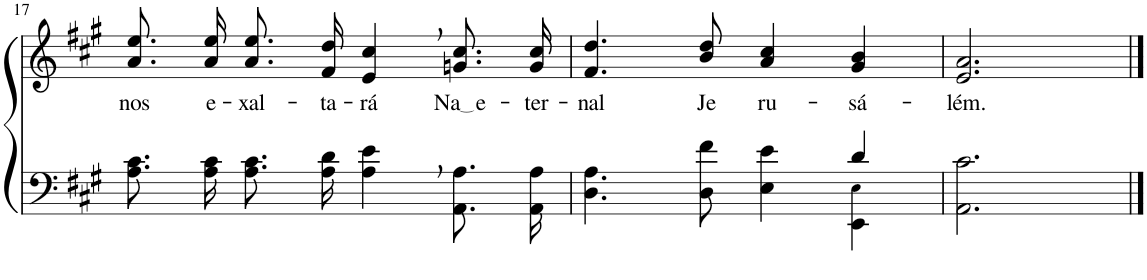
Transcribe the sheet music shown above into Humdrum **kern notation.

**kern	**kern	**text
*part2	*part1	*part1
*staff2	*staff1	*staff1
*I"Parte III e IV	*I"Parte I e II	*
!!LO:PB:g=z
*clefF4	*clefG2	*
*Trd1c2	*Trd1c2	*
*k[f#c#g#]	*k[f#c#g#]	*
*M4/4	*M4/4	*
=17	=17	=17
!	!	!LO:LY:b
8.A\ 8.c#\L	8.a\ 8.ee\L	nos
!	!	!LO:LY:b
16A\ 16c#\Jk	16a\ 16ee\Jk	e-
!	!	!LO:LY:b
8.A\ 8.c#\L	8.a\ 8.ee\L	-xal-
!	!	!LO:LY:b
16A\ 16d\Jk	16f#\ 16dd\Jk	-ta-
!	!	!LO:LY:b
4A\, 4e\,	4e/, 4cc#/,	-rá
!	!	!LO:LY:b
8.AA\ 8.A\L	8.gn/ 8.cc#/L	Na e
!	!	!LO:LY:b
16AA\ 16A\Jk	16g/ 16cc#/Jk	-ter-
=18	=18	=18
*^	*	*
!	!	!	!LO:LY:b
2.ryy	4.D\ 4.A\	4.f#/ 4.dd/	-nal
!	!	!	!LO:LY:b
.	8D\ 8f#\	8b/ 8dd/	Je
!	!	!	!LO:LY:b
.	4E\ 4e\	4a/ 4cc#/	ru-
!	!	!	!LO:LY:b
4d/	4EE\ 4E!\	4g#/ 4b/	-sá-
=19	=19	=19	=19
!	!	!	!LO:LY:b
*v	*v	*	*
2.AA\ 2.c#\	2.e/ 2.a/	-lém.
==	==	==
*-	*-	*-
